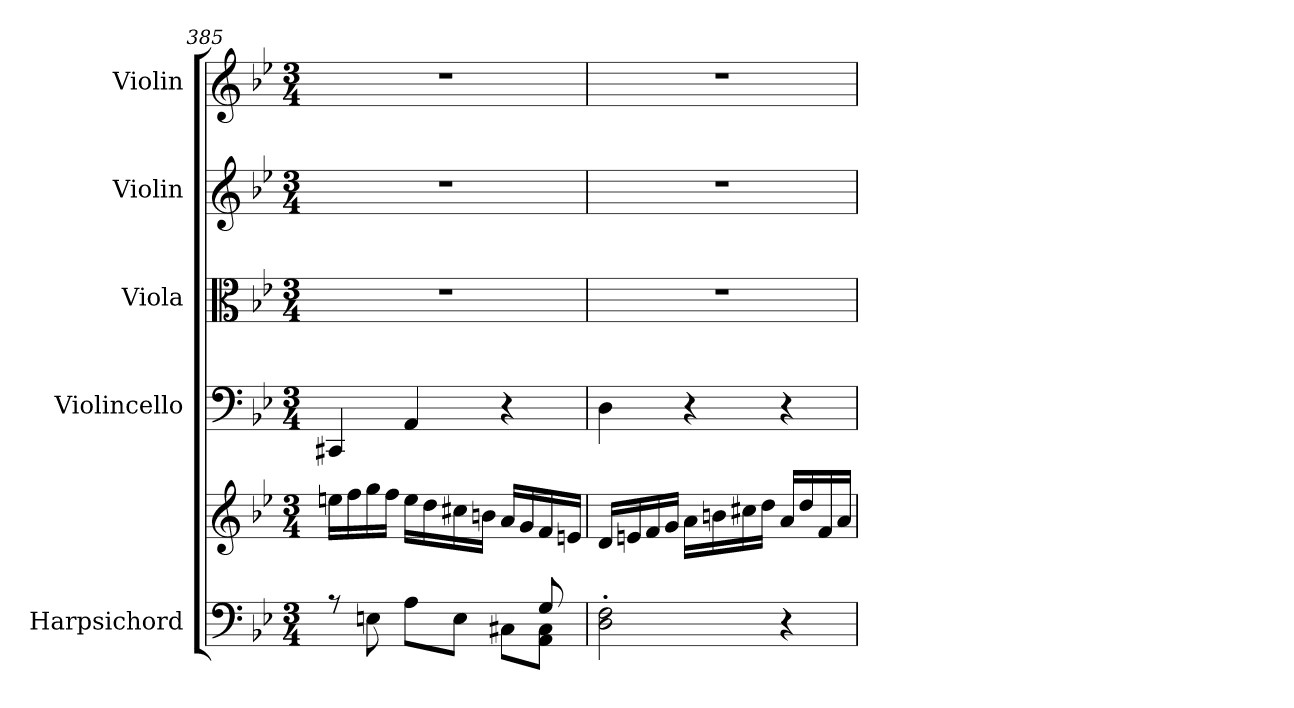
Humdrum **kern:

**kern	**kern	**kern	**kern	**kern	**kern
*part5	*part5	*part4	*part3	*part2	*part1
*staff6	*staff5	*staff4	*staff3	*staff2	*staff1
*I"Harpsichord	*	*I"Violincello	*I"Viola	*I"Violin	*I"Violin
*I'Hpschd	*	*I'Vc	*I'Vla	*I'Vln	*I'Vln
*clefF4	*clefG2	*clefF4	*clefC3	*clefG2	*clefG2
*k[b-e-]	*k[b-e-]	*k[b-e-]	*k[b-e-]	*k[b-e-]	*k[b-e-]
*M3/4	*M3/4	*M3/4	*M3/4	*M3/4	*M3/4
=385	=385	=385	=385	=385	=385
*^	*	*	*	*	*
2ryy	8rA	16een\LL	4CC#X/	2.r	2.r	2.r
.	.	16ff\	.	.	.	.
.	8En\	16gg\	.	.	.	.
.	.	16ff\JJ	.	.	.	.
.	8A\L	16ee\LL	4AA/	.	.	.
.	.	16dd\	.	.	.	.
.	8E\J	16cc#X\	.	.	.	.
.	.	16bn\JJ	.	.	.	.
8ryy	8C#X\L	16a/LL	4r	.	.	.
.	.	16g/	.	.	.	.
8G/	8AA\ 8C#\J	16f/	.	.	.	.
.	.	16en/JJ	.	.	.	.
*v	*v	*	*	*	*	*
=386	=386	=386	=386	=386	=386
2D\' 2F\'	16d/LL	4D\	2.r	2.r	2.r
.	16en/	.	.	.	.
.	16f/	.	.	.	.
.	16g/JJ	.	.	.	.
.	16a\LL	4r	.	.	.
.	16bn\	.	.	.	.
.	16cc#X\	.	.	.	.
.	16dd\JJ	.	.	.	.
4r	16a/LL	4r	.	.	.
.	16dd/	.	.	.	.
.	16f/	.	.	.	.
.	16a/JJ	.	.	.	.
=	=	=	=	=	=
*-	*-	*-	*-	*-	*-
